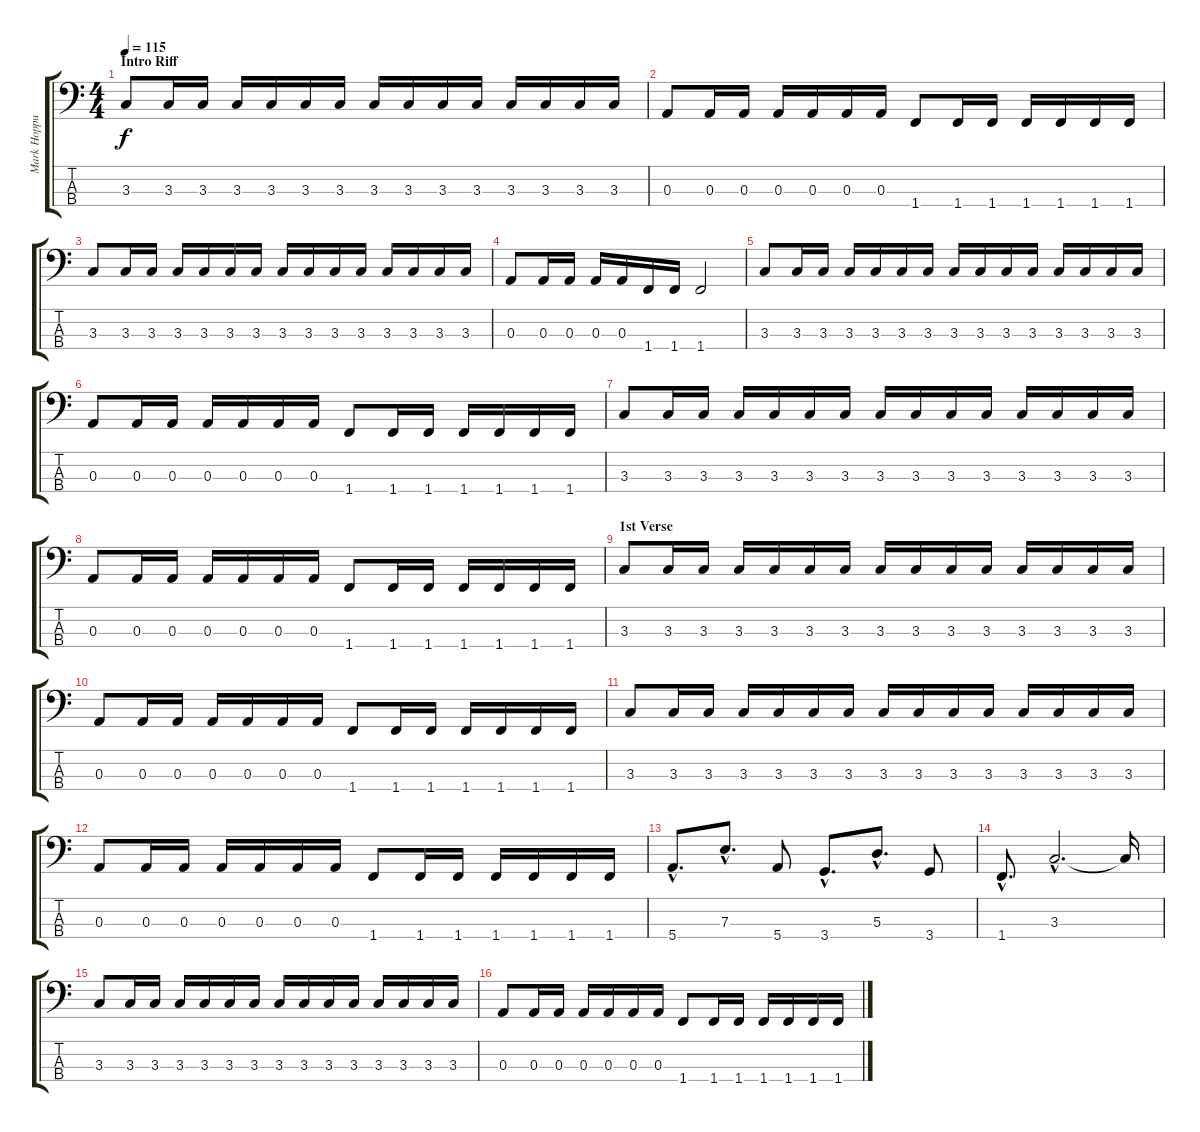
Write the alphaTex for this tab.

\track ("Mark Hoppus (Bass)" "Mark Hoppu") {instrument electricbasspick}
\staff {score tabs}
\tuning (G2 D2 A1 E1) {hide}
\ts (4 4)
\section ("" "Intro Riff")
\tempo 115
\clef f4
\ks c
3.3.8{dy f} 3.3.16 3.3.16 3.3.16 3.3.16 3.3.16 3.3.16 3.3.16 3.3.16 3.3.16 3.3.16 3.3.16 3.3.16 3.3.16 3.3.16 |
0.3.8 0.3.16 0.3.16 0.3.16 0.3.16 0.3.16 0.3.16 1.4.8 1.4.16 1.4.16 1.4.16 1.4.16 1.4.16 1.4.16 |
3.3.8 3.3.16 3.3.16 3.3.16 3.3.16 3.3.16 3.3.16 3.3.16 3.3.16 3.3.16 3.3.16 3.3.16 3.3.16 3.3.16 3.3.16 |
0.3.8 0.3.16 0.3.16 0.3.16 0.3.16 1.4.16 1.4.16 1.4.2 |
3.3.8 3.3.16 3.3.16 3.3.16 3.3.16 3.3.16 3.3.16 3.3.16 3.3.16 3.3.16 3.3.16 3.3.16 3.3.16 3.3.16 3.3.16 |
0.3.8 0.3.16 0.3.16 0.3.16 0.3.16 0.3.16 0.3.16 1.4.8 1.4.16 1.4.16 1.4.16 1.4.16 1.4.16 1.4.16 |
3.3.8 3.3.16 3.3.16 3.3.16 3.3.16 3.3.16 3.3.16 3.3.16 3.3.16 3.3.16 3.3.16 3.3.16 3.3.16 3.3.16 3.3.16 |
0.3.8 0.3.16 0.3.16 0.3.16 0.3.16 0.3.16 0.3.16 1.4.8 1.4.16 1.4.16 1.4.16 1.4.16 1.4.16 1.4.16 |
\section ("" "1st Verse")
3.3.8 3.3.16 3.3.16 3.3.16 3.3.16 3.3.16 3.3.16 3.3.16 3.3.16 3.3.16 3.3.16 3.3.16 3.3.16 3.3.16 3.3.16 |
0.3.8 0.3.16 0.3.16 0.3.16 0.3.16 0.3.16 0.3.16 1.4.8 1.4.16 1.4.16 1.4.16 1.4.16 1.4.16 1.4.16 |
3.3.8 3.3.16 3.3.16 3.3.16 3.3.16 3.3.16 3.3.16 3.3.16 3.3.16 3.3.16 3.3.16 3.3.16 3.3.16 3.3.16 3.3.16 |
0.3.8 0.3.16 0.3.16 0.3.16 0.3.16 0.3.16 0.3.16 1.4.8 1.4.16 1.4.16 1.4.16 1.4.16 1.4.16 1.4.16 |
5.4{hac}.8{d} 7.3{hac}.8{d} 5.4.8 3.4{hac}.8{d} 5.3{hac}.8{d} 3.4.8 |
1.4{hac}.8{d} 3.3{hac}.2{d} 3.3{t}.16 |
3.3.8 3.3.16 3.3.16 3.3.16 3.3.16 3.3.16 3.3.16 3.3.16 3.3.16 3.3.16 3.3.16 3.3.16 3.3.16 3.3.16 3.3.16 |
0.3.8 0.3.16 0.3.16 0.3.16 0.3.16 0.3.16 0.3.16 1.4.8 1.4.16 1.4.16 1.4.16 1.4.16 1.4.16 1.4.16
